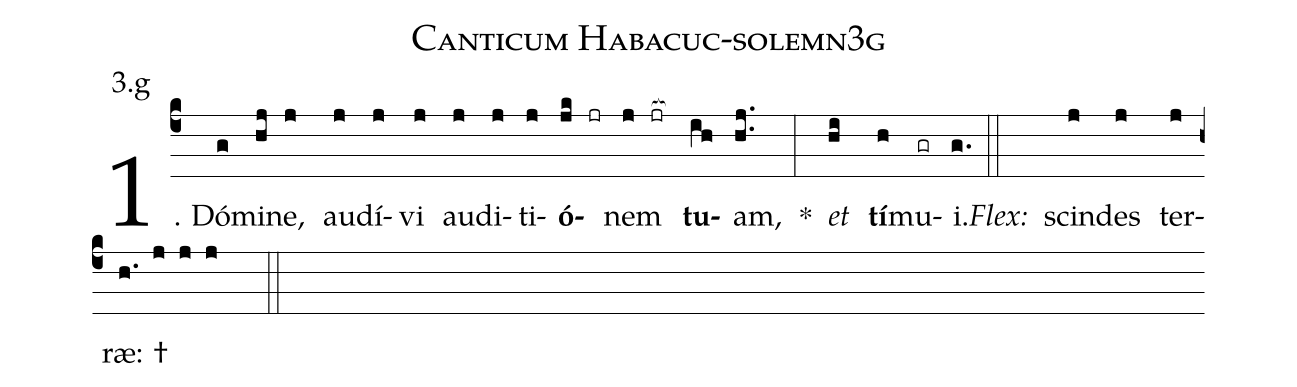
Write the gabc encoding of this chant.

name: Canticum Habacuc-solemn3g;
annotation: 3.g;
%%
(c4)1. Dó(g)mi(hj)ne,(j) au(j)dí(j)vi(j) au(j)di(j)ti(j)<b>ó</b>(jk jr)nem(j jr[ocb:1{]) <b>tu</b>(ih[ocb:0}])am,(hj..) *(:) <i>et</i>(hi) <b>tí</b>(h)mu(gr)i.(g.) (::)
<i>Flex:</i>()  scin(j)des(j) ter(j)ræ: †(h. j j j  ::)
